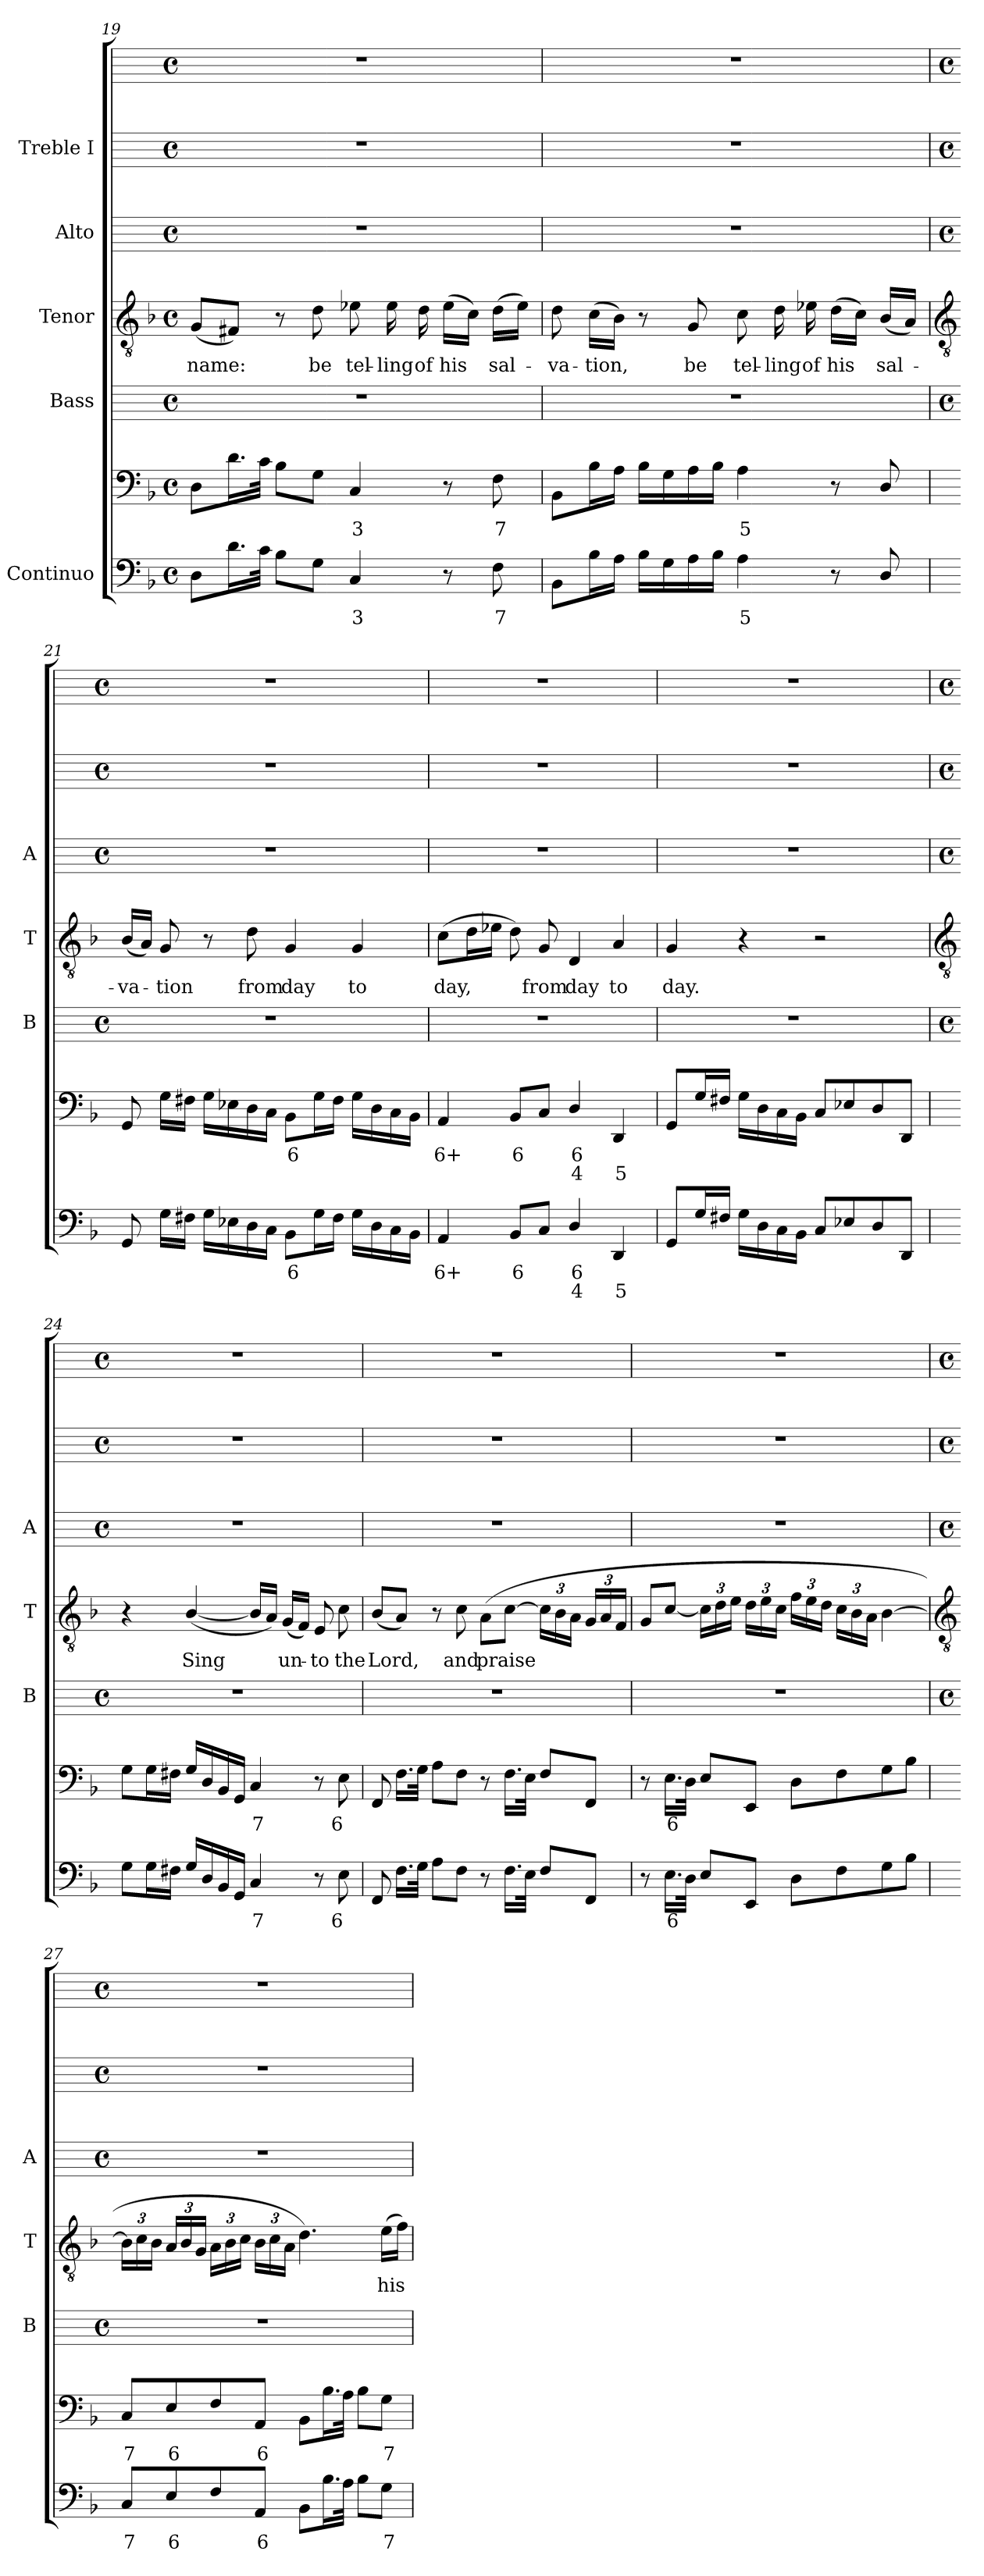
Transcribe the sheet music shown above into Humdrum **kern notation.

**kern	**text	**text	**kern	**text	**text	**kern	**kern	**text	**kern	**kern	**kern
*part5	*part5	*part5	*part5	*part5	*part5	*part4	*part3	*part3	*part2	*part1	*part1
*staff7	*staff7	*staff7	*staff6	*staff6	*staff6	*staff5	*staff4	*staff4	*staff3	*staff2	*staff1
*I"Continuo	*	*	*	*	*	*I"Bass	*I"Tenor	*	*I"Alto	*I"Treble I	*
*	*	*	*	*	*	*I'B	*I'T	*	*I'A	*	*
*	*	*	*clefF4	*	*	*	*clefGv2	*	*	*	*
*k[b-]	*	*	*k[b-]	*	*	*	*k[b-]	*	*	*	*
*F:	*	*	*F:	*	*	*	*F:	*	*	*	*
*M4/4	*	*	*M4/4	*	*	*M4/4	*M4/4	*	*M4/4	*M4/4	*M4/4
*met(c)	*	*	*met(c)	*	*	*met(c)	*met(c)	*	*met(c)	*met(c)	*met(c)
=19	=19	=19	=19	=19	=19	=19	=19	=19	=19	=19	=19
!	!	!	!	!	!	!	!	!LO:LY:b	!	!	!
8DL	.	.	8DL	.	.	1r	(<8GL	name:	1r	1r	1r
16.dL	.	.	16.dL	.	.	.	8F#XJ)	.	.	.	.
32cJJ	.	.	32cJJ	.	.	.	.	.	.	.	.
8B-L	.	.	8B-L	.	.	.	8r	.	.	.	.
!	!	!	!	!	!	!	!	!LO:LY:b	!	!	!
8GJ	.	.	8GJ	.	.	.	8d	be	.	.	.
!	!LO:LY:b	!	!	!LO:LY:b	!	!	!	!LO:LY:b	!	!	!
4C	3	.	4C	3	.	.	8e-X	tel-	.	.	.
!	!	!	!	!	!	!	!	!LO:LY:b	!	!	!
.	.	.	.	.	.	.	16e-	-ling	.	.	.
!	!	!	!	!	!	!	!	!LO:LY:b	!	!	!
.	.	.	.	.	.	.	16d	of	.	.	.
!	!	!	!	!	!	!	!	!LO:LY:b	!	!	!
8r	.	.	8r	.	.	.	(>16e-LL	his	.	.	.
.	.	.	.	.	.	.	16cJJ)	.	.	.	.
!	!LO:LY:b	!	!	!LO:LY:b	!	!	!	!LO:LY:b	!	!	!
8F	7	.	8F	7	.	.	(>16dLL	sal-	.	.	.
.	.	.	.	.	.	.	16e-JJ)	.	.	.	.
=20	=20	=20	=20	=20	=20	=20	=20	=20	=20	=20	=20
!	!	!	!	!	!	!	!	!LO:LY:b	!	!	!
8BB-L	.	.	8BB-L	.	.	1r	8d	va-	1r	1r	1r
!	!	!	!	!	!	!	!	!LO:LY:b	!	!	!
16B-L	.	.	16B-L	.	.	.	(>16cLL	-tion,	.	.	.
16AJJ	.	.	16AJJ	.	.	.	16B-JJ)	.	.	.	.
16B-LL	.	.	16B-LL	.	.	.	8r	.	.	.	.
16G	.	.	16G	.	.	.	.	.	.	.	.
!	!	!	!	!	!	!	!	!LO:LY:b	!	!	!
16A	.	.	16A	.	.	.	8G	be	.	.	.
16B-JJ	.	.	16B-JJ	.	.	.	.	.	.	.	.
!	!LO:LY:b	!	!	!LO:LY:b	!	!	!	!LO:LY:b	!	!	!
4A	5	.	4A	5	.	.	8c	tel-	.	.	.
!	!	!	!	!	!	!	!	!LO:LY:b	!	!	!
.	.	.	.	.	.	.	16d	-ling	.	.	.
!	!	!	!	!	!	!	!	!LO:LY:b	!	!	!
.	.	.	.	.	.	.	16e-X	of	.	.	.
!	!	!	!	!	!	!	!	!LO:LY:b	!	!	!
8r	.	.	8r	.	.	.	(>16dLL	his	.	.	.
.	.	.	.	.	.	.	16cJJ)	.	.	.	.
!	!	!	!	!	!	!	!	!LO:LY:b	!	!	!
8D/	.	.	8D/	.	.	.	(<16B-LL	sal-	.	.	.
.	.	.	.	.	.	.	16AJJ)	.	.	.	.
!!LO:LB:g=z
=21	=21	=21	=21	=21	=21	=21	=21	=21	=21	=21	=21
*	*	*	*	*	*	*	*clefGv2	*	*	*	*
*	*	*	*	*	*	*M4/4	*	*	*M4/4	*M4/4	*M4/4
*	*	*	*	*	*	*met(c)	*	*	*met(c)	*met(c)	*met(c)
!	!	!	!	!	!	!	!	!LO:LY:b	!	!	!
8GG	.	.	8GG	.	.	1r	(<16B-LL	va-	1r	1r	1r
.	.	.	.	.	.	.	16AJJ)	.	.	.	.
!	!	!	!	!	!	!	!	!LO:LY:b	!	!	!
16GLL	.	.	16GLL	.	.	.	8G	tion	.	.	.
16F#XJJ	.	.	16F#XJJ	.	.	.	.	.	.	.	.
16GLL	.	.	16GLL	.	.	.	8r	.	.	.	.
16E-X	.	.	16E-X	.	.	.	.	.	.	.	.
!	!	!	!	!	!	!	!	!LO:LY:b	!	!	!
16D	.	.	16D	.	.	.	8d	from	.	.	.
16CJJ	.	.	16CJJ	.	.	.	.	.	.	.	.
!	!LO:LY:b	!	!	!LO:LY:b	!	!	!	!LO:LY:b	!	!	!
8BB-L	6	.	8BB-L	6	.	.	4G	day	.	.	.
16GL	.	.	16GL	.	.	.	.	.	.	.	.
16F#JJ	.	.	16F#JJ	.	.	.	.	.	.	.	.
!	!	!	!	!	!	!	!	!LO:LY:b	!	!	!
16GLL	.	.	16GLL	.	.	.	4G	to	.	.	.
16D	.	.	16D	.	.	.	.	.	.	.	.
16C	.	.	16C	.	.	.	.	.	.	.	.
16BB-JJ	.	.	16BB-JJ	.	.	.	.	.	.	.	.
=22	=22	=22	=22	=22	=22	=22	=22	=22	=22	=22	=22
!	!LO:LY:b	!	!	!LO:LY:b	!	!	!	!LO:LY:b	!	!	!
4AA	6+	.	4AA	6+	.	1r	(>8cL	day,	1r	1r	1r
.	.	.	.	.	.	.	16dL	.	.	.	.
.	.	.	.	.	.	.	16e-XJJ	.	.	.	.
!	!LO:LY:b	!	!	!LO:LY:b	!	!	!	!	!	!	!
8BB-L	6	.	8BB-L	6	.	.	8d)	.	.	.	.
!	!	!	!	!	!	!	!	!LO:LY:b	!	!	!
8CJ	.	.	8CJ	.	.	.	8G	from	.	.	.
!	!LO:LY:b	!LO:LY:b	!	!LO:LY:b	!LO:LY:b	!	!	!LO:LY:b	!	!	!
4D/	6	4	4D/	6	4	.	4D	day	.	.	.
!	!	!LO:LY:b	!	!	!LO:LY:b	!	!	!LO:LY:b	!	!	!
4DD	.	5	4DD	.	5	.	4A	to	.	.	.
=23	=23	=23	=23	=23	=23	=23	=23	=23	=23	=23	=23
!	!	!	!	!	!	!	!	!LO:LY:b	!	!	!
8GGL	.	.	8GGL	.	.	1r	4G	day.	1r	1r	1r
16GL	.	.	16GL	.	.	.	.	.	.	.	.
16F#XJJ	.	.	16F#XJJ	.	.	.	.	.	.	.	.
16GLL	.	.	16GLL	.	.	.	4r	.	.	.	.
16D	.	.	16D	.	.	.	.	.	.	.	.
16C	.	.	16C	.	.	.	.	.	.	.	.
16BB-JJ	.	.	16BB-JJ	.	.	.	.	.	.	.	.
8CL	.	.	8CL	.	.	.	2r	.	.	.	.
8E-X	.	.	8E-X	.	.	.	.	.	.	.	.
8D	.	.	8D	.	.	.	.	.	.	.	.
8DDJ	.	.	8DDJ	.	.	.	.	.	.	.	.
!!LO:LB:g=z
=24	=24	=24	=24	=24	=24	=24	=24	=24	=24	=24	=24
*	*	*	*	*	*	*	*clefGv2	*	*	*	*
*	*	*	*	*	*	*M4/4	*	*	*M4/4	*M4/4	*M4/4
*	*	*	*	*	*	*met(c)	*	*	*met(c)	*met(c)	*met(c)
8GL	.	.	8GL	.	.	1r	4r	.	1r	1r	1r
16GL	.	.	16GL	.	.	.	.	.	.	.	.
16F#XJJ	.	.	16F#XJJ	.	.	.	.	.	.	.	.
!	!	!	!	!	!	!	!	!LO:LY:b	!	!	!
16GLL	.	.	16GLL	.	.	.	(<[4B-/	Sing	.	.	.
16D	.	.	16D	.	.	.	.	.	.	.	.
16BB-	.	.	16BB-	.	.	.	.	.	.	.	.
16GGJJ	.	.	16GGJJ	.	.	.	.	.	.	.	.
!	!LO:LY:b	!	!	!LO:LY:b	!	!	!	!	!	!	!
4C	7	.	4C	7	.	.	16B-LL]	.	.	.	.
.	.	.	.	.	.	.	16AJJ)	.	.	.	.
!	!	!	!	!	!	!	!	!LO:LY:b	!	!	!
.	.	.	.	.	.	.	(<16GLL	un-	.	.	.
.	.	.	.	.	.	.	16FJJ)	.	.	.	.
!	!	!	!	!	!	!	!	!LO:LY:b	!	!	!
8r	.	.	8r	.	.	.	8E	to	.	.	.
!	!LO:LY:b	!	!	!LO:LY:b	!	!	!	!LO:LY:b	!	!	!
8E	6	.	8E	6	.	.	8c	the	.	.	.
=25	=25	=25	=25	=25	=25	=25	=25	=25	=25	=25	=25
!	!	!	!	!	!	!	!	!LO:LY:b	!	!	!
8FF	.	.	8FF	.	.	1r	(<8B-L	Lord,	1r	1r	1r
16.FLL	.	.	16.FLL	.	.	.	8AJ)	.	.	.	.
32GJJ	.	.	32GJJ	.	.	.	.	.	.	.	.
8AL	.	.	8AL	.	.	.	8r	.	.	.	.
!	!	!	!	!	!	!	!	!LO:LY:b	!	!	!
8FJ	.	.	8FJ	.	.	.	8c	and	.	.	.
!	!	!	!	!	!	!	!	!LO:LY:b	!	!	!
8r	.	.	8r	.	.	.	(>8AL	praise	.	.	.
16.FLL	.	.	16.FLL	.	.	.	[8cJ	.	.	.	.
32EJJ	.	.	32EJJ	.	.	.	.	.	.	.	.
8FL	.	.	8FL	.	.	.	24cLL]	.	.	.	.
.	.	.	.	.	.	.	24B-	.	.	.	.
.	.	.	.	.	.	.	24AJJ	.	.	.	.
8FFJ	.	.	8FFJ	.	.	.	24GLL	.	.	.	.
.	.	.	.	.	.	.	24A	.	.	.	.
.	.	.	.	.	.	.	24FJJ	.	.	.	.
=26	=26	=26	=26	=26	=26	=26	=26	=26	=26	=26	=26
8r	.	.	8r	.	.	1r	8GL	.	1r	1r	1r
!	!LO:LY:b	!	!	!LO:LY:b	!	!	!	!	!	!	!
16.ELL	6	.	16.ELL	6	.	.	[8cJ	.	.	.	.
32DJJ	.	.	32DJJ	.	.	.	.	.	.	.	.
8EL	.	.	8EL	.	.	.	24cLL]	.	.	.	.
.	.	.	.	.	.	.	24d	.	.	.	.
.	.	.	.	.	.	.	24eJJ	.	.	.	.
8EEJ	.	.	8EEJ	.	.	.	24dLL	.	.	.	.
.	.	.	.	.	.	.	24e	.	.	.	.
.	.	.	.	.	.	.	24cJJ	.	.	.	.
8DL	.	.	8DL	.	.	.	24fLL	.	.	.	.
.	.	.	.	.	.	.	24e	.	.	.	.
.	.	.	.	.	.	.	24dJJ	.	.	.	.
8F	.	.	8F	.	.	.	24cLL	.	.	.	.
.	.	.	.	.	.	.	24B-	.	.	.	.
.	.	.	.	.	.	.	24AJJ	.	.	.	.
8G	.	.	8G	.	.	.	[4B-	.	.	.	.
8B-J	.	.	8B-J	.	.	.	.	.	.	.	.
!!LO:LB:g=z
=27	=27	=27	=27	=27	=27	=27	=27	=27	=27	=27	=27
*	*	*	*	*	*	*	*clefGv2	*	*	*	*
*	*	*	*	*	*	*M4/4	*	*	*M4/4	*M4/4	*M4/4
*	*	*	*	*	*	*met(c)	*	*	*met(c)	*met(c)	*met(c)
!	!LO:LY:b	!	!	!LO:LY:b	!	!	!	!	!	!	!
8CL	7	.	8CL	7	.	1r	24B-LL]	.	1r	1r	1r
.	.	.	.	.	.	.	24c	.	.	.	.
.	.	.	.	.	.	.	24B-JJ	.	.	.	.
!	!LO:LY:b	!	!	!LO:LY:b	!	!	!	!	!	!	!
8E	6	.	8E	6	.	.	24ALL	.	.	.	.
.	.	.	.	.	.	.	24B-	.	.	.	.
.	.	.	.	.	.	.	24GJJ	.	.	.	.
8F	.	.	8F	.	.	.	24ALL	.	.	.	.
.	.	.	.	.	.	.	24B-	.	.	.	.
.	.	.	.	.	.	.	24cJJ	.	.	.	.
!	!LO:LY:b	!	!	!LO:LY:b	!	!	!	!	!	!	!
8AAJ	6	.	8AAJ	6	.	.	24B-LL	.	.	.	.
.	.	.	.	.	.	.	24c	.	.	.	.
.	.	.	.	.	.	.	24AJJ	.	.	.	.
8BB-L	.	.	8BB-L	.	.	.	4.d)	.	.	.	.
16.B-L	.	.	16.B-L	.	.	.	.	.	.	.	.
32AJJ	.	.	32AJJ	.	.	.	.	.	.	.	.
8B-L	.	.	8B-L	.	.	.	.	.	.	.	.
!	!LO:LY:b	!	!	!LO:LY:b	!	!	!	!LO:LY:b	!	!	!
8GJ	7	.	8GJ	7	.	.	(>16eLL	his	.	.	.
.	.	.	.	.	.	.	16fJJ)	.	.	.	.
=	=	=	=	=	=	=	=	=	=	=	=
*-	*-	*-	*-	*-	*-	*-	*-	*-	*-	*-	*-
